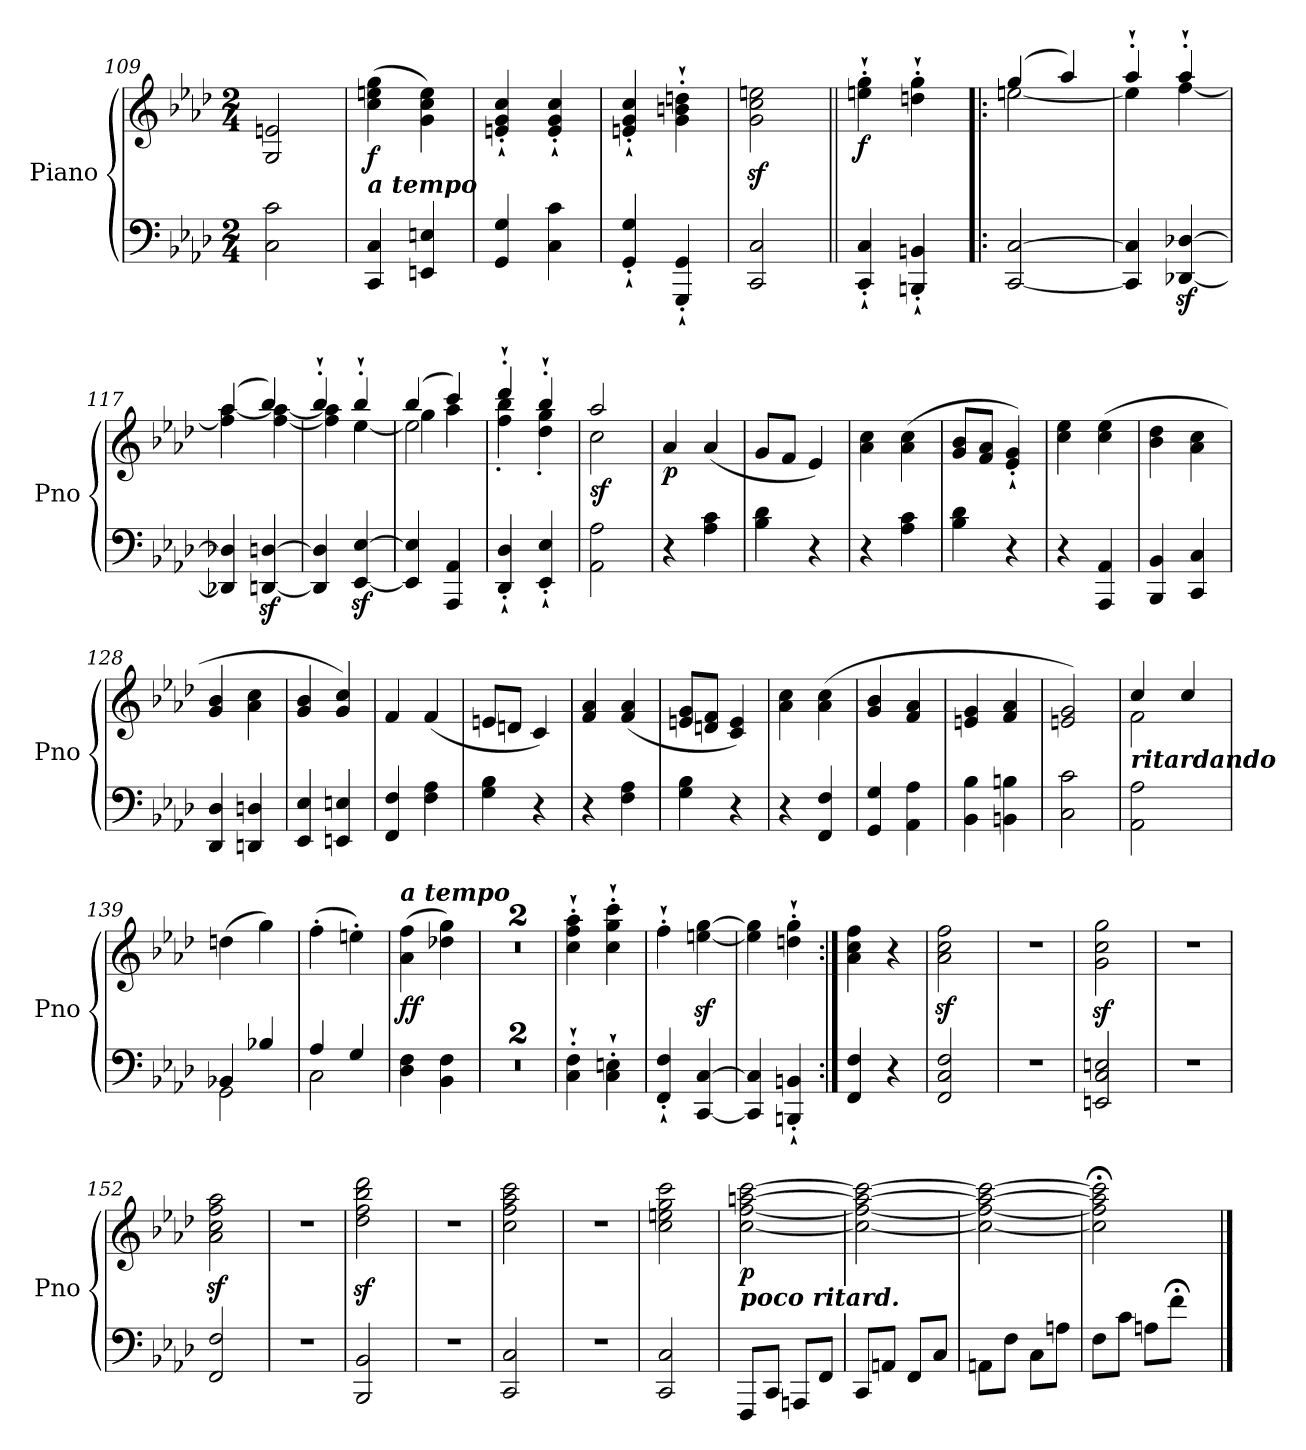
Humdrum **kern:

**kern	**kern	**dynam
*part1	*part1	*part1
*staff2	*staff1	*staff1/2
*I"Piano	*	*
*I'Pno	*	*
*clefF4	*clefG2	*
*k[b-e-a-d-]	*k[b-e-a-d-]	*
*M2/4	*M2/4	*
=109	=109	=109
2C\ 2c\	2G/ 2en/	.
=110	=110	=110
!	!LO:TX:b:Bi:t=a tempo	!
!	!	!LO:DY:b
4CC/ 4C/	(>4cc\ 4een\ 4gg\	f
4EEn/ 4En/	4g\ 4cc\ 4ee\)	.
=111	=111	=111
4GG/ 4G/	4en/'` 4g/'` 4cc/'`	.
4C\ 4c\	4e/'` 4g/'` 4cc/'`	.
=112	=112	=112
4GG/'` 4G/'`	4en/'` 4g/'` 4cc/'`	.
4GGG/'` 4GG/'`	4g\'` 4bn\'` 4ddn\'`	.
=113	=113	=113
2CC/ 2C/	2g\z< 2cc\z< 2een\z<	.
!!LO:LB:g=z
=114||	=114||	=114||
!	!	!LO:DY:b
4CC/'` 4C/'`	4een\'` 4gg\'`	f
4BBBn/'` 4BBn/'`	4ddn\'` 4gg\'`	.
=115!|:	=115!|:	=115!|:
*	*^	*
[2CC/ [2C/	(>4gg/	[2een\	.
.	4aa-/)	.	.
=116	=116	=116	=116
4CC/] 4C/]	4aa-'`/	4ee\]	.
[4DD-X/z< [4D-X/z<	4aa-'`/	[4ff\	.
=117	=117	=117	=117
4DD-X/] 4D-X/]	(>4aa-/	4ff\] [4aa-\	.
[4DDn/z< [4Dn/z<	4bb-/)	[4ff\ 4aa-\_	.
=118	=118	=118	=118
4DD/] 4D/]	4bb-'`/	4ff\] 4aa-\]	.
[4EE-/z< [4E-/z<	4bb-'`/	[4ee-\	.
=119	=119	=119	=119
*	*	*^	*
4EE-/] 4E-/]	(>4bb-/	2ee-\]	4gg\	.
4AAA-/ 4AA-/	4ccc/)	.	4aa-\	.
*	*	*v	*v	*
=120	=120	=120	=120
4DD-/'` 4D-/'`	4ddd-'`/	4ff\' 4bb-\'	.
4EE-/'` 4E-/'`	4bb-'`/	4dd-\' 4gg\'	.
=121	=121	=121	=121
!	!	!	!LO:DY:b
2AA-\ 2A-\	2aa-/	2cc\	sf
=122	=122	=122	=122
!	!	!	!LO:DY:b
*	*v	*v	*
4r	4a-/	p
4A-\ 4c\	(<4a-/	.
=123	=123	=123
4B-\ 4d-\	8g/L	.
.	8f/J	.
4r	4e-/)	.
=124	=124	=124
4r	4a-\ 4cc\	.
4A-\ 4c\	(>4a-\ 4cc\	.
!!LO:PB:g=z
=125	=125	=125
4B-\ 4d-\	8g/ 8b-/L	.
.	8f/ 8a-/J	.
4r	4e-/'` 4g/'`)	.
=126	=126	=126
4r	4cc\ 4ee-\	.
4AAA-/ 4AA-/	(>4cc\ 4ee-\	.
=127	=127	=127
4BBB-/ 4BB-/	4b-\ 4dd-\	.
4CC/ 4C/	4a-\ 4cc\	.
=128	=128	=128
4DD-/ 4D-/	4g/ 4b-/	.
4DDn/ 4Dn/	4a-\ 4cc\	.
=129	=129	=129
4EE-/ 4E-/	4g/ 4b-/	.
4EEn/ 4En/	4g/ 4cc/)	.
=130	=130	=130
4FF/ 4F/	4f/	.
4F\ 4A-\	(<4f/	.
=131	=131	=131
4G\ 4B-\	8en/L	.
.	8dn/J	.
4r	4c/)	.
=132	=132	=132
4r	4f/ 4a-/	.
4F\ 4A-\	(<4f/ 4a-/	.
=133	=133	=133
4G\ 4B-\	8en/ 8g/L	.
.	8dn/ 8f/J	.
4r	4c/ 4e/)	.
=134	=134	=134
4r	4a-\ 4cc\	.
4FF/ 4F/	(>4a-\ 4cc\	.
=135	=135	=135
4GG/ 4G/	4g/ 4b-/	.
4AA-\ 4A-\	4f/ 4a-/	.
!!LO:LB:g=z
=136	=136	=136
4BB-\ 4B-\	4en/ 4g/	.
4BBn\ 4Bn\	4f/ 4a-/	.
=137	=137	=137
2C\ 2c\	2en/ 2g/)	.
=138	=138	=138
*	*^	*
!	!LO:TX:b:Bi:t=ritardando	!	!
2AA-\ 2A-\	4cc/	2f\	.
.	4cc/	.	.
*	*v	*v	*
=139	=139	=139
*^	*	*
4BB-X/	2GG\	(>4ddn\	.
4B-X/	.	4gg\)	.
=140	=140	=140	=140
4A-/	2C\	(>4ff'\	.
4G/	.	4een'\)	.
*v	*v	*	*
=141	=141	=141
!	!LO:TX:a:Bi:t=a tempo	!
!	!	!LO:DY:b
4D-\ 4F\	(>4a-\ 4ff\	ff
4BB-\ 4F\	4dd-X\ 4gg\)	.
=142	=142	=142
2r	2r	.
=143	=143	=143
2r	2r	.
=144	=144	=144
4C\'` 4F\'`	4cc\'` 4ff\'` 4aa-\'`	.
4C\'` 4En\'`	4cc\'` 4gg\'` 4ccc\'`	.
=145	=145	=145
4FF/'` 4F/'`	4ff'`\	.
[4CC/ [4C/	[4een\z< [4gg\z<	.
=146	=146	=146
4CC/] 4C/]	4ee\] 4gg\]	.
4BBBn/'` 4BBn/'`	4ddn\'` 4gg\'`	.
=147:|!	=147:|!	=147:|!
4FF/ 4F/	4a-\ 4cc\ 4ff\	.
4r	4r	.
!!LO:LB:g=z
=148	=148	=148
2FF/ 2C/ 2F/	2a-\z< 2cc\z< 2ff\z<	.
=149	=149	=149
2r	2r	.
=150	=150	=150
2EEn/ 2C/ 2En/	2g\z< 2cc\z< 2gg\z<	.
=151	=151	=151
2r	2r	.
=152	=152	=152
2FF/ 2F/	2a-\z< 2cc\z< 2ff\z< 2aa-\z<	.
=153	=153	=153
2r	2r	.
=154	=154	=154
2BBB-/ 2BB-/	2dd-\z< 2ff\z< 2bb-\z< 2ddd-\z<	.
=155	=155	=155
2r	2r	.
=156	=156	=156
!	!	!LO:DY:b
2CC/ 2C/	2cc\ 2ff\ 2aa-\ 2ccc\	other-dynamics
=157	=157	=157
2r	2r	.
=158	=158	=158
2CC/ 2C/	2cc\ 2een\ 2gg\ 2ccc\	.
=159	=159	=159
!	!LO:TX:b:Bi:t=poco ritard.	!
!	!	!LO:DY:b
8FFF/L	[2cc\ [2ff\ [2aan\ [2ccc\	p
8CC/J	.	.
8AAAn/L	.	.
8FF/J	.	.
=160	=160	=160
8CC/L	2cc\_ 2ff\_ 2aa\_ 2ccc\_	.
8AAn/J	.	.
8FF/L	.	.
8C/J	.	.
=161	=161	=161
8AAn\L	2cc\_ 2ff\_ 2aa\_ 2ccc\_	.
8F\J	.	.
8C\L	.	.
8An\J	.	.
!!LO:LB:g=z
=162	=162	=162
8F\L	2cc\];< 2ff\];< 2aa\];< 2ccc\];<	.
8c\J	.	.
8An\L	.	.
8f;<\J	.	.
8ryy	8ryy	.
==	==	==
*-	*-	*-
